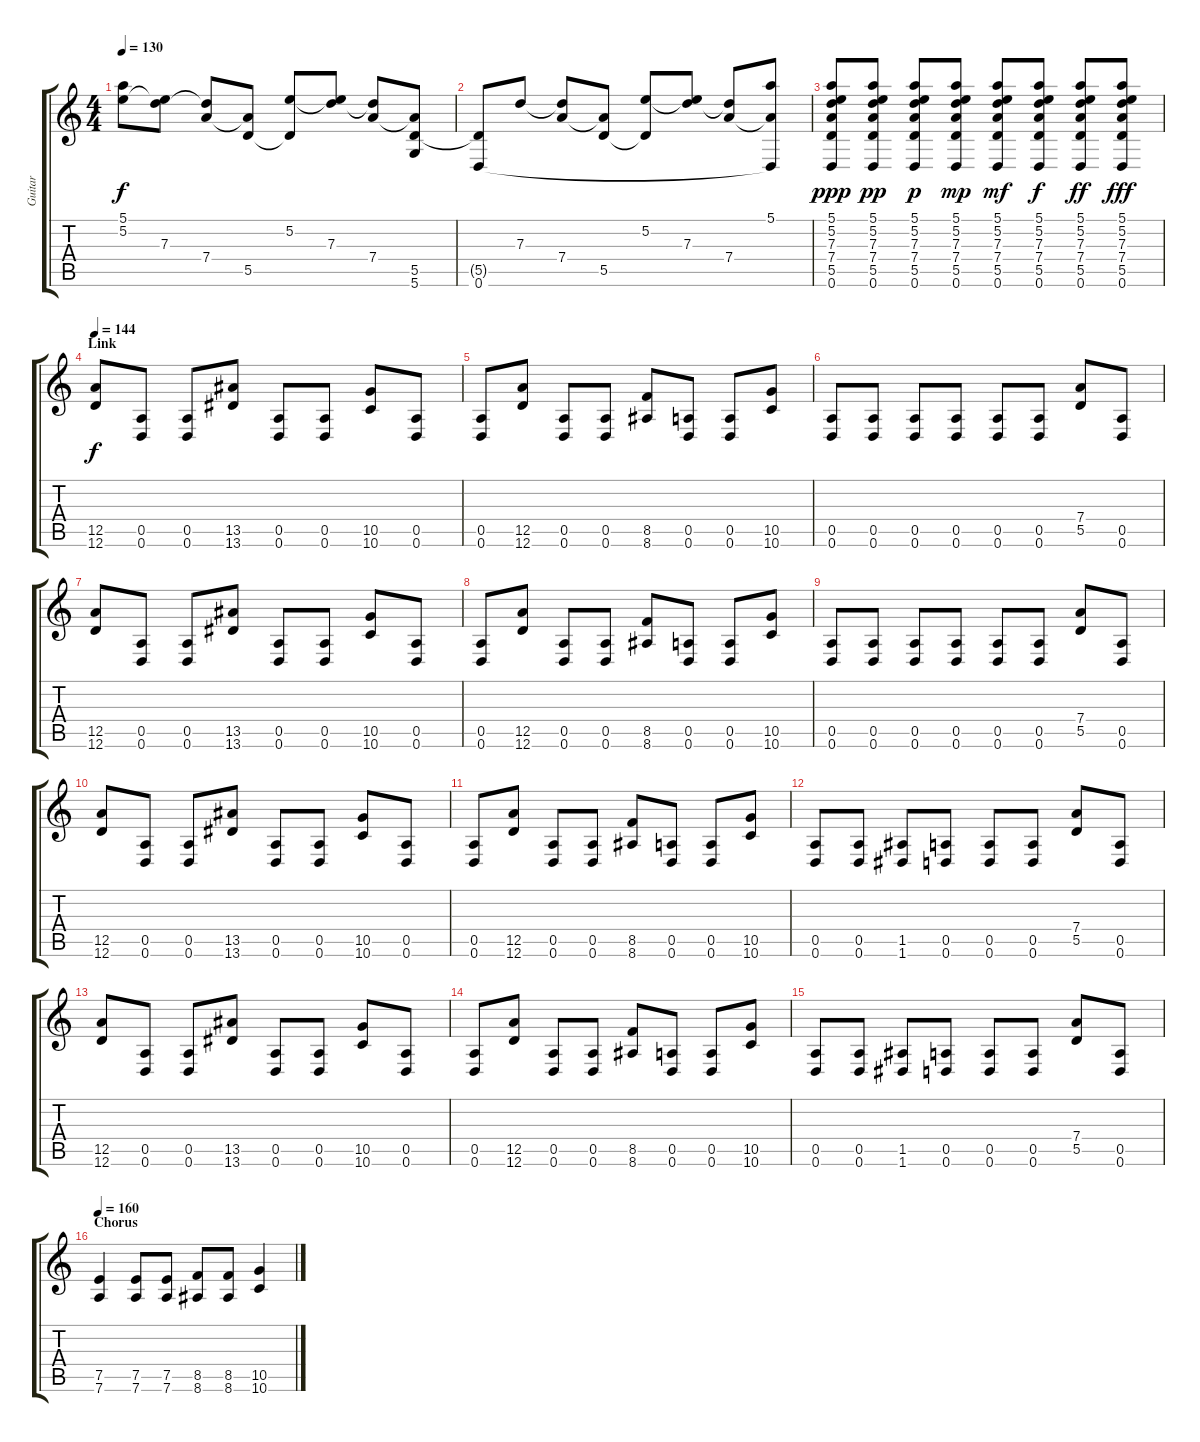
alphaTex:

\track ("Guitar" "Guitar") {instrument acousticguitarnylon}
\staff {score tabs}
\tuning (E4 B3 G3 D3 A2 D2) {hide}
\ts (4 4)
\tempo 130
\clef g2
\ks c
(5.1{t} 5.2).8{dy f} (5.2{t} 7.3).8 (7.3{t} 7.4).8 (7.4{t} 5.5).8 (5.2 5.5{t}).8 (5.2{t} 7.3).8 (7.3{t} 7.4).8 (7.4{t} 5.5 5.6{t}).8 |
(5.5{t} 0.6).8 7.3.8 (7.3{t} 7.4).8 (7.4{t} 5.5).8 (5.2 5.5{t}).8 (5.2{t} 7.3).8 (7.3{t} 7.4).8 (5.1 7.4{t} 0.6{t}).8 |
(5.1 5.2 7.3 7.4 5.5 0.6).8{dy ppp} (5.1 5.2 7.3 7.4 5.5 0.6).8{dy pp} (5.1 5.2 7.3 7.4 5.5 0.6).8{dy p} (5.1 5.2 7.3 7.4 5.5 0.6).8{dy mp} (5.1 5.2 7.3 7.4 5.5 0.6).8{dy mf} (5.1 5.2 7.3 7.4 5.5 0.6).8{dy f} (5.1 5.2 7.3 7.4 5.5 0.6).8{dy ff} (5.1 5.2 7.3 7.4 5.5 0.6).8{dy fff} |
\section ("" "Link")
\tempo 144
(12.5 12.6).8{dy f instrument distortionguitar} (0.5 0.6).8 (0.5 0.6).8 (13.5 13.6).8 (0.5 0.6).8 (0.5 0.6).8 (10.5 10.6).8 (0.5 0.6).8 |
(0.5 0.6).8 (12.5 12.6).8 (0.5 0.6).8 (0.5 0.6).8 (8.5 8.6).8 (0.5 0.6).8 (0.5 0.6).8 (10.5 10.6).8 |
(0.5 0.6).8 (0.5 0.6).8 (0.5 0.6).8 (0.5 0.6).8 (0.5 0.6).8 (0.5 0.6).8 (7.4 5.5).8 (0.5 0.6).8 |
(12.5 12.6).8 (0.5 0.6).8 (0.5 0.6).8 (13.5 13.6).8 (0.5 0.6).8 (0.5 0.6).8 (10.5 10.6).8 (0.5 0.6).8 |
(0.5 0.6).8 (12.5 12.6).8 (0.5 0.6).8 (0.5 0.6).8 (8.5 8.6).8 (0.5 0.6).8 (0.5 0.6).8 (10.5 10.6).8 |
(0.5 0.6).8 (0.5 0.6).8 (0.5 0.6).8 (0.5 0.6).8 (0.5 0.6).8 (0.5 0.6).8 (7.4 5.5).8 (0.5 0.6).8 |
(12.5 12.6).8 (0.5 0.6).8 (0.5 0.6).8 (13.5 13.6).8 (0.5 0.6).8 (0.5 0.6).8 (10.5 10.6).8 (0.5 0.6).8 |
(0.5 0.6).8 (12.5 12.6).8 (0.5 0.6).8 (0.5 0.6).8 (8.5 8.6).8 (0.5 0.6).8 (0.5 0.6).8 (10.5 10.6).8 |
(0.5 0.6).8 (0.5 0.6).8 (1.5 1.6).8 (0.5 0.6).8 (0.5 0.6).8 (0.5 0.6).8 (7.4 5.5).8 (0.5 0.6).8 |
(12.5 12.6).8 (0.5 0.6).8 (0.5 0.6).8 (13.5 13.6).8 (0.5 0.6).8 (0.5 0.6).8 (10.5 10.6).8 (0.5 0.6).8 |
(0.5 0.6).8 (12.5 12.6).8 (0.5 0.6).8 (0.5 0.6).8 (8.5 8.6).8 (0.5 0.6).8 (0.5 0.6).8 (10.5 10.6).8 |
(0.5 0.6).8 (0.5 0.6).8 (1.5 1.6).8 (0.5 0.6).8 (0.5 0.6).8 (0.5 0.6).8 (7.4 5.5).8 (0.5 0.6).8 |
\section ("" "Chorus")
\tempo 160
(7.5 7.6).4{instrument distortionguitar} (7.5 7.6).8 (7.5 7.6).8 (8.5 8.6).8 (8.5 8.6).8 (10.5 10.6).4
